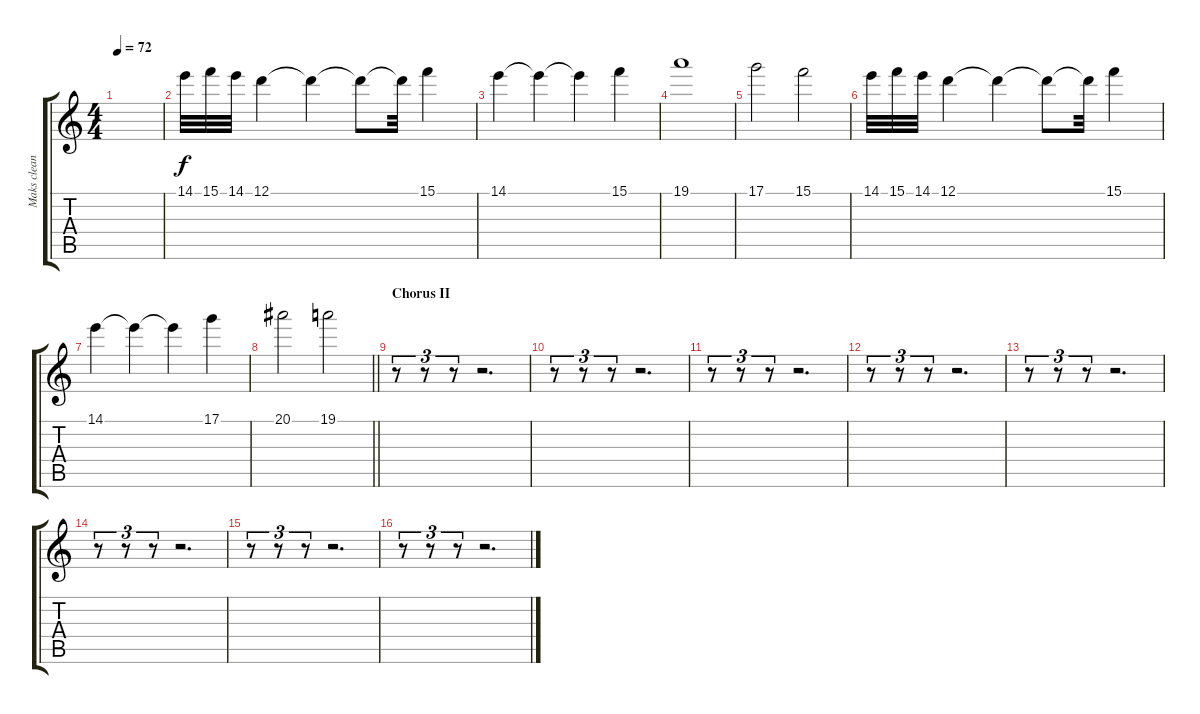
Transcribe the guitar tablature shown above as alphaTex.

\track ("Maks clean" "Maks clean") {instrument distortionguitar}
\staff {score tabs}
\tuning (D4 A3 F3 C3 G2 C2) {hide}
\ts (4 4)
\tempo 72
\clef g2
\ks c
|
14.1.32 15.1.32 14.1.32 12.1.4 12.1{t}.4 12.1{t}.8 12.1{t}.32 15.1.4 |
14.1.4 14.1{t}.4 14.1{t}.4 15.1.4 |
19.1.1 |
17.1.2 15.1.2 |
14.1.32 15.1.32 14.1.32 12.1.4 12.1{t}.4 12.1{t}.8 12.1{t}.32 15.1.4 |
14.1.4 14.1{t}.4 14.1{t}.4 17.1.4 |
\barLineRight lightlight
20.1.2 19.1.2 |
\section ("" "Chorus II")
r.8{tu (3 2)} r.8{tu (3 2)} r.8{tu (3 2)} r.2{d} |
r.8{tu (3 2)} r.8{tu (3 2)} r.8{tu (3 2)} r.2{d} |
r.8{tu (3 2)} r.8{tu (3 2)} r.8{tu (3 2)} r.2{d} |
r.8{tu (3 2)} r.8{tu (3 2)} r.8{tu (3 2)} r.2{d} |
r.8{tu (3 2)} r.8{tu (3 2)} r.8{tu (3 2)} r.2{d} |
r.8{tu (3 2)} r.8{tu (3 2)} r.8{tu (3 2)} r.2{d} |
r.8{tu (3 2)} r.8{tu (3 2)} r.8{tu (3 2)} r.2{d} |
r.8{tu (3 2)} r.8{tu (3 2)} r.8{tu (3 2)} r.2{d}
